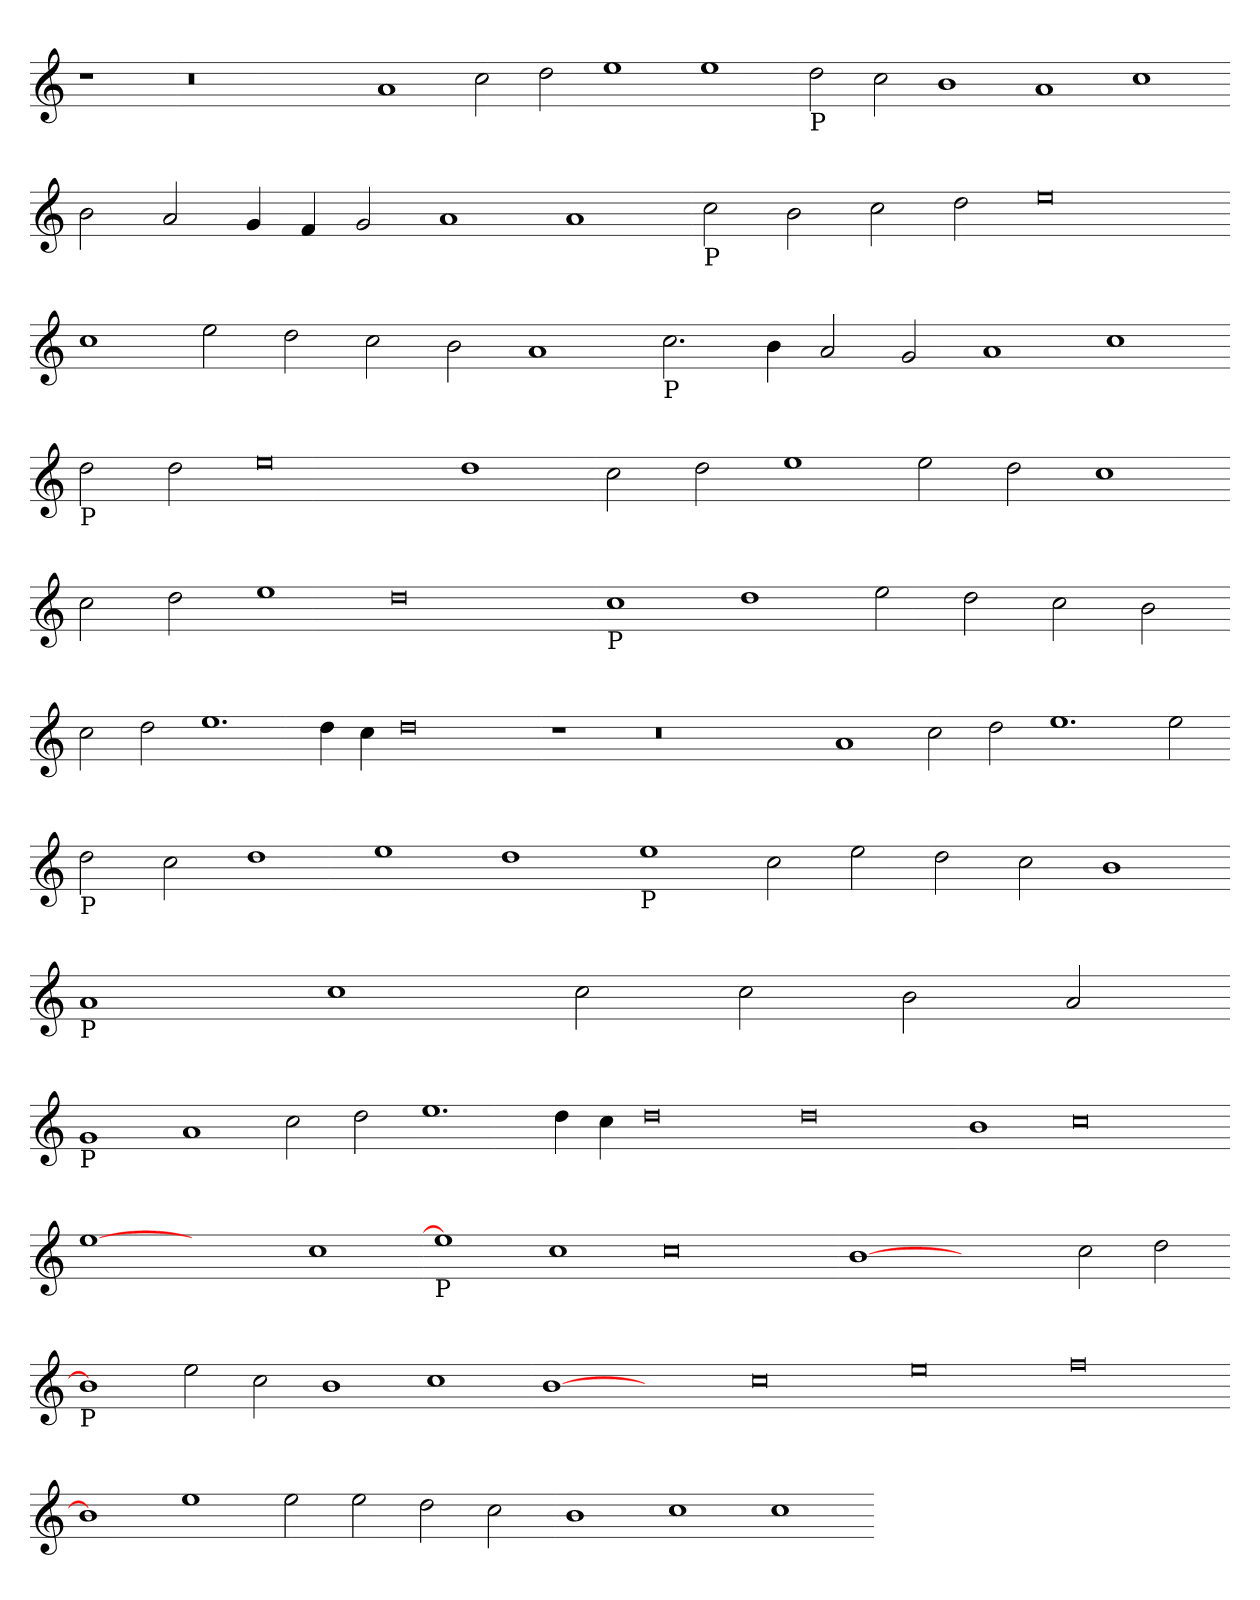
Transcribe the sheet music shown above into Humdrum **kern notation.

**kern
*part1
*staff1
*clefG2
*k[]
=
1r
=-
0.r
1a
2cc
2dd
1ee
1ee
=-
!LO:TX:b:t=P
2dd
2cc
1b
1a
1cc
=-
2b
2a
4g
4f
2g
1a
1a
=-
!LO:TX:b:t=P
2cc
2b
2cc
2dd
0ee
=-
1cc
2ee
2dd
2cc
2b
1a
=-
!LO:TX:b:t=P
2.cc
4b
2a
2g
1a
1cc
=-
!LO:TX:b:t=P
2dd
2dd
0ee
1dd
=-
2cc
2dd
1ee
2ee
2dd
1cc
=-
2cc
2dd
1ee
0dd
=-
!LO:TX:b:t=P
1cc
1dd
2ee
2dd
2cc
2b
=-
2cc
2dd
1.ee
4dd
4cc
0dd
=-
1r
=-
0.r
1a
2cc
2dd
1.ee
2ee
=-
!LO:TX:b:t=P
2dd
2cc
1dd
1ee
1dd
=-
!LO:TX:b:t=P
1ee
2cc
2ee
2dd
2cc
1b
=-
!LO:TX:b:t=P
1a
1cc
2cc
2cc
2b
2a
=-
!LO:TX:b:t=P
1g
1a
2cc
2dd
1.ee
4dd
4cc
0dd
0dd
=-
1b
0cc
=-
[1ee
1ryy
1cc
=-
!LO:TX:b:t=P
1ee]
1cc
0cc
=-
[1b
1ryy
2cc
2dd
=-
!LO:TX:b:t=P
1b]
2ee
2cc
1b
1cc
=-
[1b
1ryy
0cc
0ee
0ff
=-
1b]
1ee
2ee
2ee
2dd
2cc
=-
1b
1cc
1cc
=-
*-
